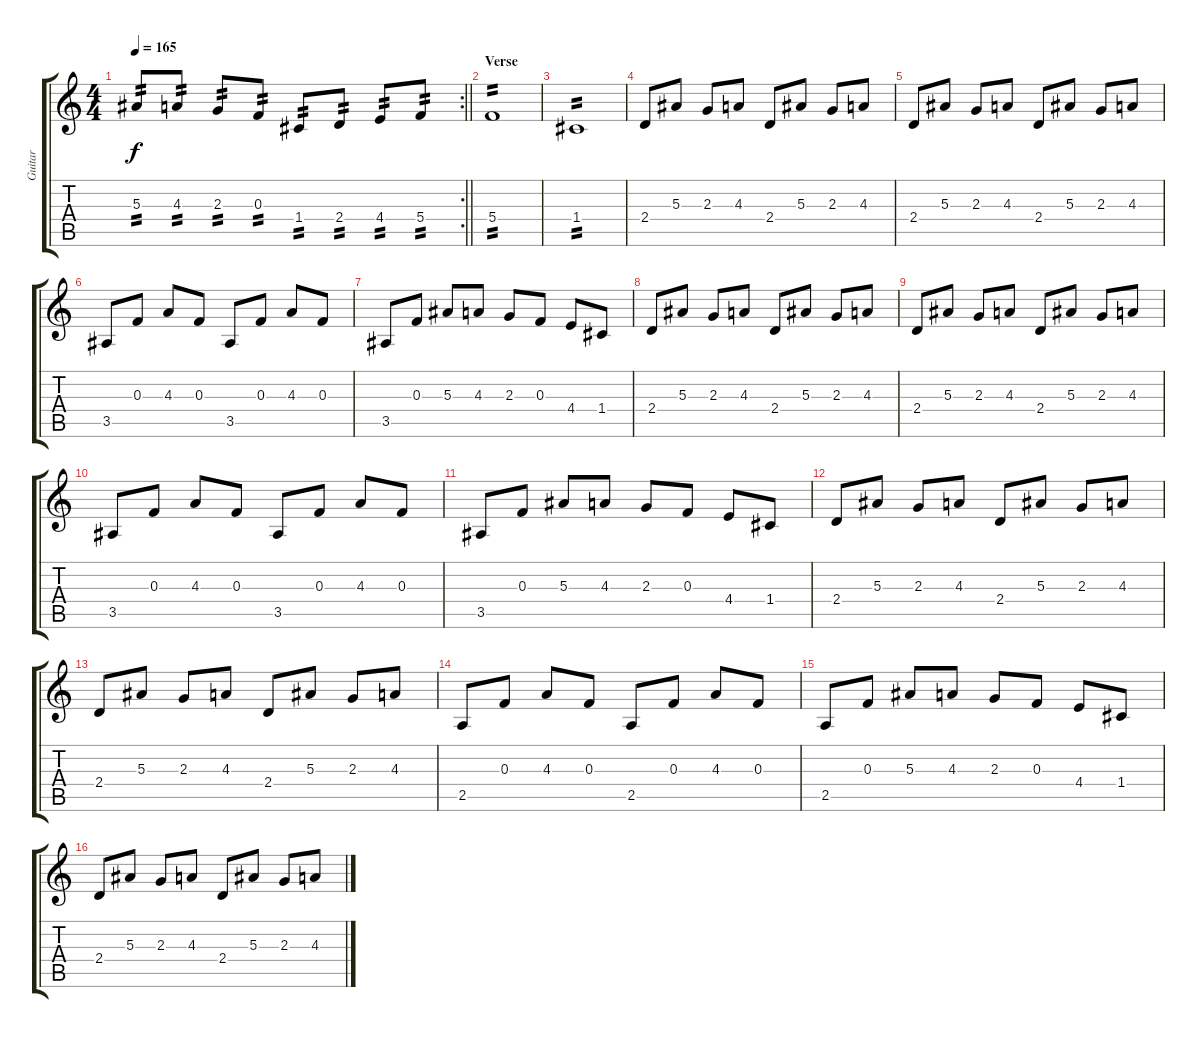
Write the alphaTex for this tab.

\track ("Guitar" "Guitar") {instrument distortionguitar}
\staff {score tabs}
\tuning (D4 A3 F3 C3 G2 D2) {hide}
\rc 2
\ts (4 4)
\tempo 165
\clef g2
\barLineRight lightlight
\ks c
5.3.8{tp 2 dy f} 4.3.8{tp 2} 2.3.8{tp 2} 0.3.8{tp 2} 1.4.8{tp 2} 2.4.8{tp 2} 4.4.8{tp 2} 5.4.8{tp 2} |
\section ("" "Verse")
5.4.1{tp 2} |
1.4.1{tp 2} |
2.4.8 5.3.8 2.3.8 4.3.8 2.4.8 5.3.8 2.3.8 4.3.8 |
2.4.8 5.3.8 2.3.8 4.3.8 2.4.8 5.3.8 2.3.8 4.3.8 |
3.5.8 0.3.8 4.3.8 0.3.8 3.5.8 0.3.8 4.3.8 0.3.8 |
3.5.8 0.3.8 5.3.8 4.3.8 2.3.8 0.3.8 4.4.8 1.4.8 |
2.4.8 5.3.8 2.3.8 4.3.8 2.4.8 5.3.8 2.3.8 4.3.8 |
2.4.8 5.3.8 2.3.8 4.3.8 2.4.8 5.3.8 2.3.8 4.3.8 |
3.5.8 0.3.8 4.3.8 0.3.8 3.5.8 0.3.8 4.3.8 0.3.8 |
3.5.8 0.3.8 5.3.8 4.3.8 2.3.8 0.3.8 4.4.8 1.4.8 |
2.4.8 5.3.8 2.3.8 4.3.8 2.4.8 5.3.8 2.3.8 4.3.8 |
2.4.8 5.3.8 2.3.8 4.3.8 2.4.8 5.3.8 2.3.8 4.3.8 |
2.5.8 0.3.8 4.3.8 0.3.8 2.5.8 0.3.8 4.3.8 0.3.8 |
2.5.8 0.3.8 5.3.8 4.3.8 2.3.8 0.3.8 4.4.8 1.4.8 |
2.4.8 5.3.8 2.3.8 4.3.8 2.4.8 5.3.8 2.3.8 4.3.8
